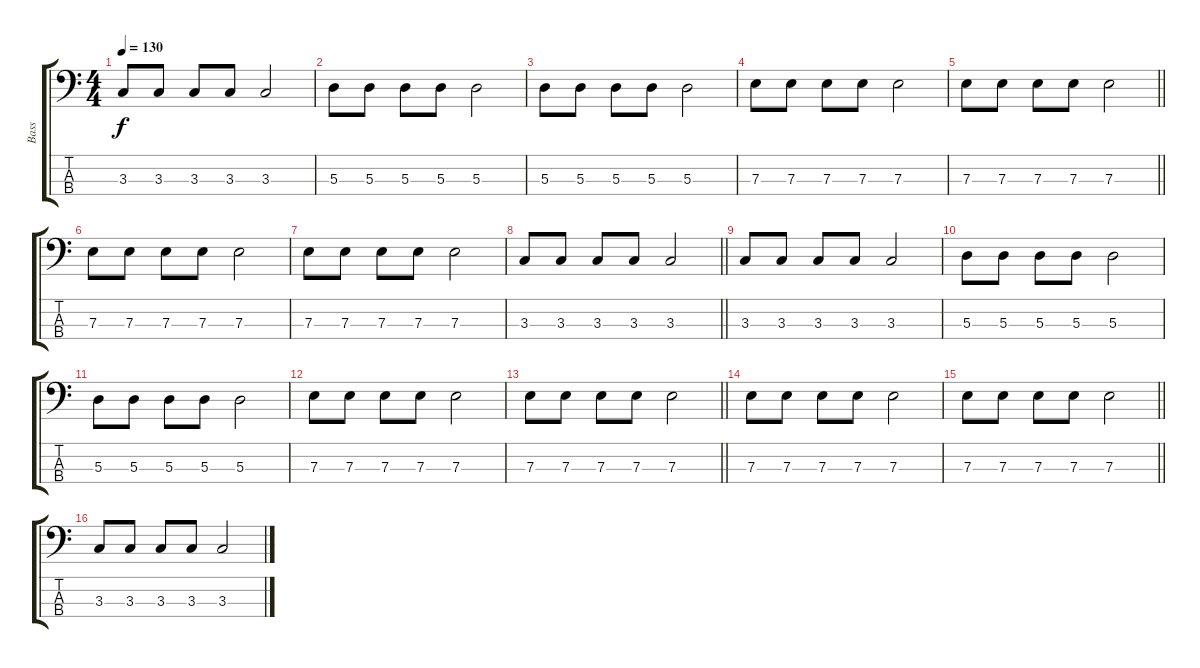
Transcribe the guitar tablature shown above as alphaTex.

\track ("Bass" "Bass") {instrument electricbassfinger}
\staff {score tabs}
\tuning (G2 D2 A1 E1) {hide}
\ts (4 4)
\tempo 130
\clef f4
\ks c
3.3.8{dy f} 3.3.8 3.3.8 3.3.8 3.3.2 |
5.3.8 5.3.8 5.3.8 5.3.8 5.3.2 |
5.3.8 5.3.8 5.3.8 5.3.8 5.3.2 |
7.3.8 7.3.8 7.3.8 7.3.8 7.3.2 |
\barLineRight lightlight
7.3.8 7.3.8 7.3.8 7.3.8 7.3.2 |
7.3.8 7.3.8 7.3.8 7.3.8 7.3.2 |
7.3.8 7.3.8 7.3.8 7.3.8 7.3.2 |
\barLineRight lightlight
3.3.8 3.3.8 3.3.8 3.3.8 3.3.2 |
3.3.8 3.3.8 3.3.8 3.3.8 3.3.2 |
5.3.8 5.3.8 5.3.8 5.3.8 5.3.2 |
5.3.8 5.3.8 5.3.8 5.3.8 5.3.2 |
7.3.8 7.3.8 7.3.8 7.3.8 7.3.2 |
\barLineRight lightlight
7.3.8 7.3.8 7.3.8 7.3.8 7.3.2 |
7.3.8 7.3.8 7.3.8 7.3.8 7.3.2 |
\barLineRight lightlight
7.3.8 7.3.8 7.3.8 7.3.8 7.3.2 |
3.3.8 3.3.8 3.3.8 3.3.8 3.3.2
